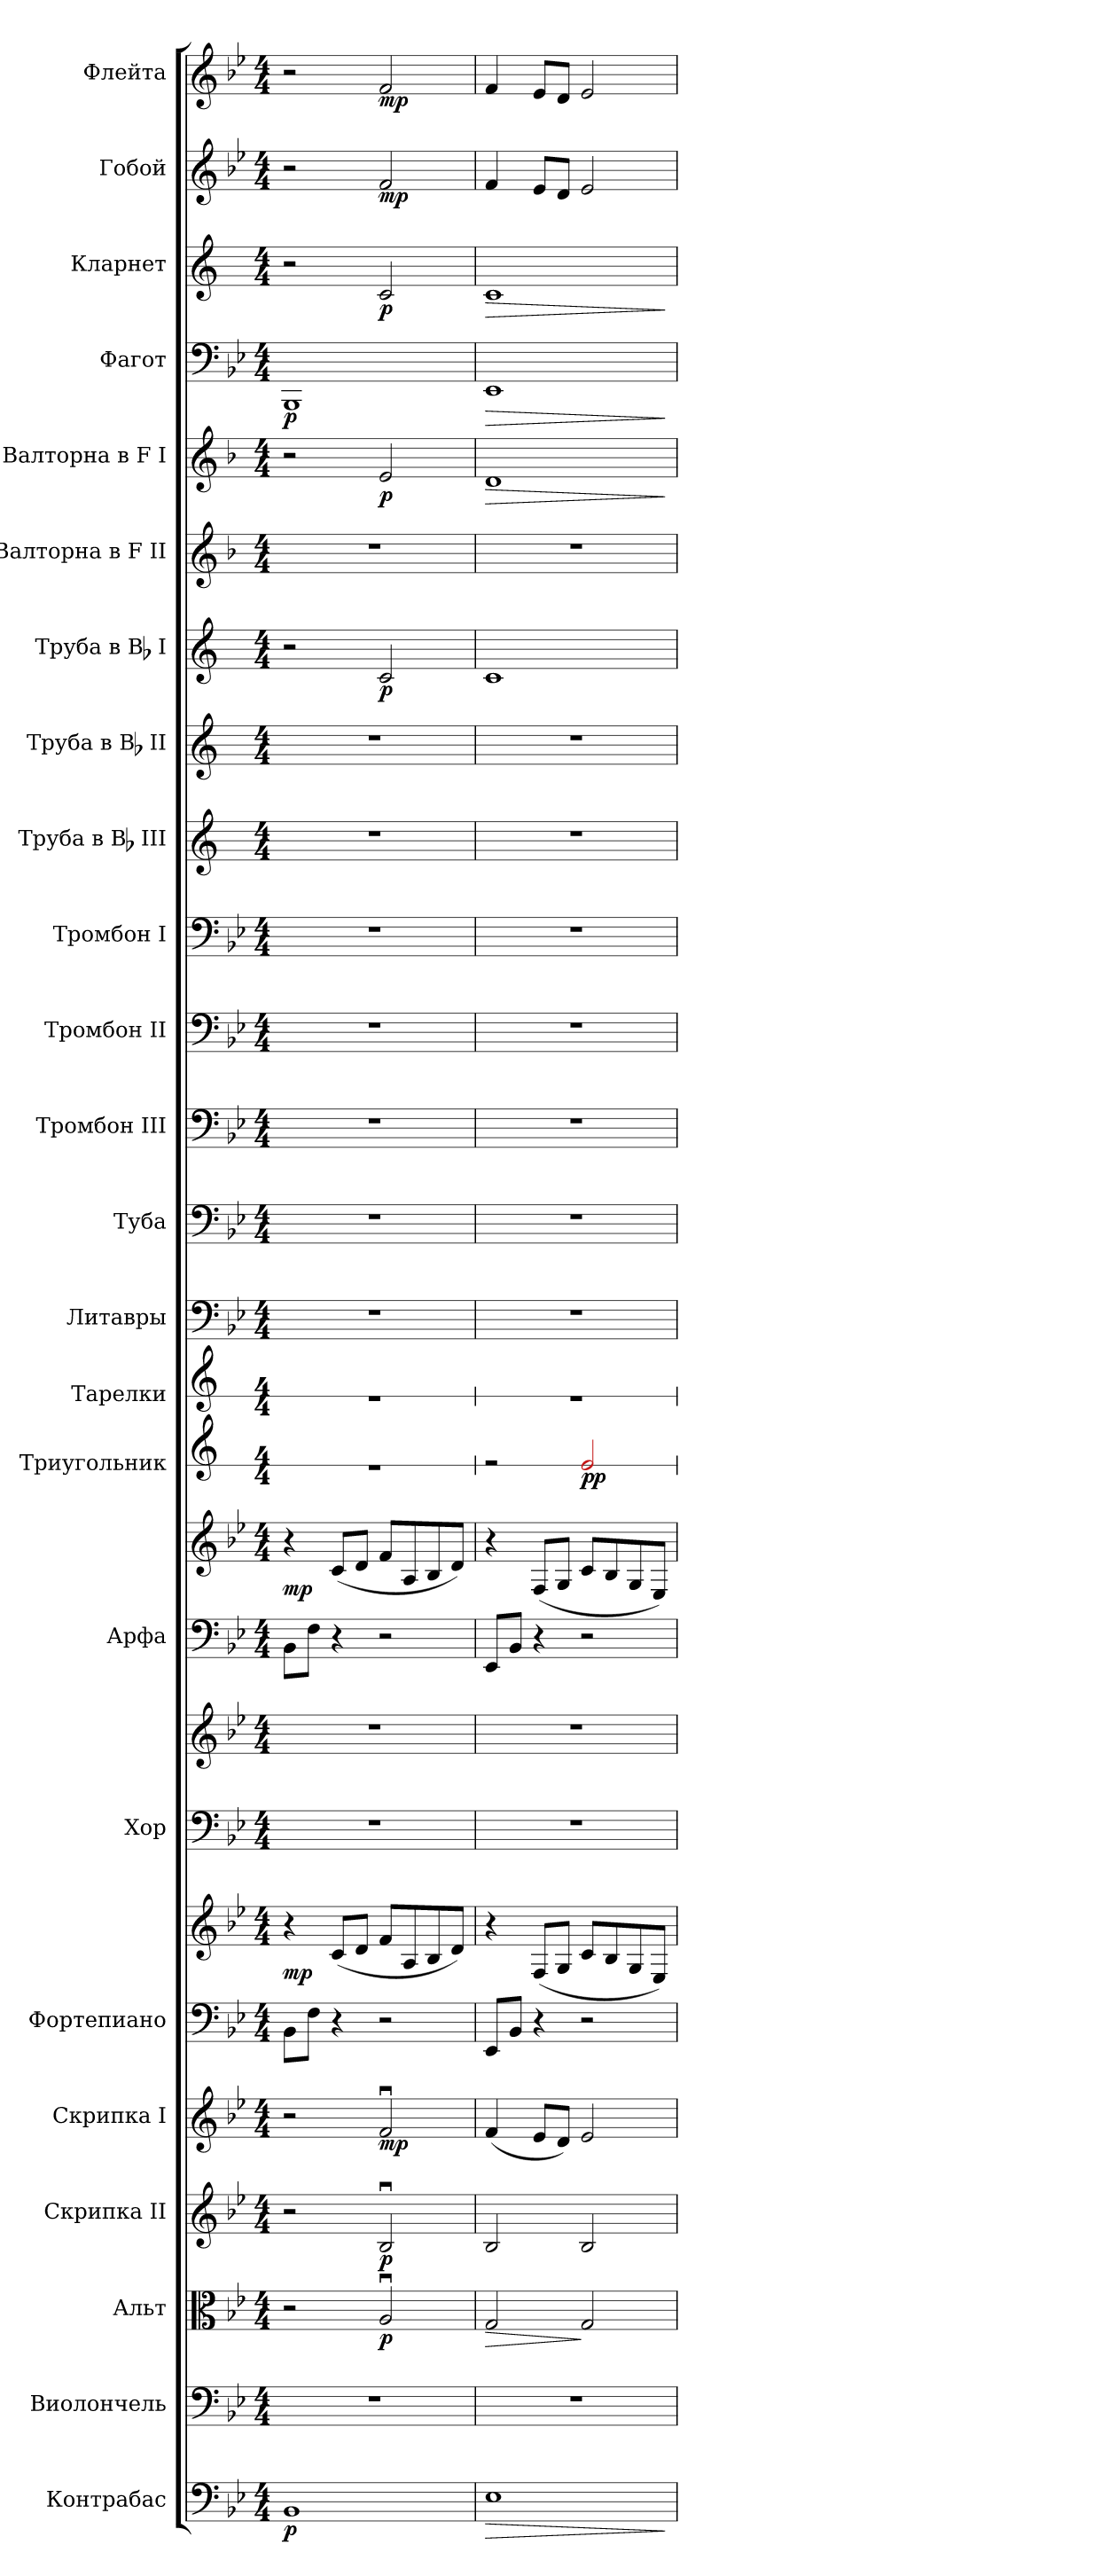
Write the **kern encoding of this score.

**kern	**dynam	**kern	**kern	**dynam	**kern	**dynam	**kern	**dynam	**kern	**kern	**dynam	**kern	**kern	**kern	**kern	**dynam	**kern	**dynam	**kern	**kern	**kern	**kern	**kern	**kern	**kern	**kern	**kern	**dynam	**kern	**kern	**dynam	**kern	**dynam	**kern	**dynam	**kern	**dynam	**kern	**dynam
*part24	*part24	*part23	*part22	*part22	*part21	*part21	*part20	*part20	*part19	*part19	*part19	*part18	*part18	*part17	*part17	*part17	*part16	*part16	*part15	*part14	*part13	*part12	*part11	*part10	*part9	*part8	*part7	*part7	*part6	*part5	*part5	*part4	*part4	*part3	*part3	*part2	*part2	*part1	*part1
*staff27	*staff27	*staff26	*staff25	*staff25	*staff24	*staff24	*staff23	*staff23	*staff22	*staff21	*staff21/22	*staff20	*staff19	*staff18	*staff17	*staff17/18	*staff16	*staff16	*staff15	*staff14	*staff13	*staff12	*staff11	*staff10	*staff9	*staff8	*staff7	*staff7	*staff6	*staff5	*staff5	*staff4	*staff4	*staff3	*staff3	*staff2	*staff2	*staff1	*staff1
*I"Контрабас	*	*I"Виолончель	*I"Альт	*	*I"Скрипка II	*	*I"Скрипка I	*	*I"Фортепиано	*	*	*I"Хор	*	*I"Арфа	*	*	*I"Триугольник	*	*I"Тарелки	*I"Литавры	*I"Туба	*I"Тромбон III	*I"Тромбон II	*I"Тромбон I	*I"Труба в Bb III	*I"Труба в Bb II	*I"Труба в Bb I	*	*I"Валторна в F II	*I"Валторна в F I	*	*I"Фагот	*	*I"Кларнет	*	*I"Гобой	*	*I"Флейта	*
*	*	*	*	*	*	*	*	*	*	*	*	*	*	*	*	*	*	*	*	*	*	*I'Тромб. III	*I'Тромб. II	*I'Тромб. I	*I'Тр. III	*I'Тр. II	*I'Тр. I	*	*I'Валт. II	*I'Влт. I	*	*	*	*	*	*	*	*	*
!!LO:PB:g=z
*	*	*	*	*	*	*	*	*	*	*	*	*	*	*	*	*	*stria1	*	*stria1	*	*	*	*	*	*	*	*	*	*	*	*	*	*	*	*	*	*	*	*
*clefF4	*	*clefF4	*clefC3	*	*clefG2	*	*clefG2	*	*clefF4	*clefG2	*	*clefF4	*clefG2	*clefF4	*clefG2	*	*clefG2	*	*clefG2	*clefF4	*clefF4	*clefF4	*clefF4	*clefF4	*clefG2	*clefG2	*clefG2	*	*clefG2	*clefG2	*	*clefF4	*	*clefG2	*	*clefG2	*	*clefG2	*
*ITrd7c12	*	*	*	*	*	*	*	*	*	*	*	*	*	*	*	*	*	*	*	*	*	*	*	*	*ITrd1c2	*ITrd1c2	*ITrd1c2	*	*ITrd4c7	*ITrd4c7	*	*	*	*ITrd1c2	*	*	*	*	*
*k[b-e-]	*	*k[b-e-]	*k[b-e-]	*	*k[b-e-]	*	*k[b-e-]	*	*k[b-e-]	*k[b-e-]	*	*k[b-e-]	*k[b-e-]	*k[b-e-]	*k[b-e-]	*	*k[]	*	*k[]	*k[b-e-]	*k[b-e-]	*k[b-e-]	*k[b-e-]	*k[b-e-]	*k[b-e-]	*k[b-e-]	*k[b-e-]	*	*k[b-e-]	*k[b-e-]	*	*k[b-e-]	*	*k[b-e-]	*	*k[b-e-]	*	*k[b-e-]	*
*B-:	*	*B-:	*B-:	*	*B-:	*	*B-:	*	*B-:	*B-:	*	*B-:	*B-:	*B-:	*B-:	*	*C:	*	*C:	*B-:	*B-:	*B-:	*B-:	*B-:	*B-:	*B-:	*B-:	*	*B-:	*B-:	*	*B-:	*	*B-:	*	*B-:	*	*B-:	*
*M4/4	*	*M4/4	*M4/4	*	*M4/4	*	*M4/4	*	*M4/4	*M4/4	*	*M4/4	*M4/4	*M4/4	*M4/4	*	*M4/4	*	*M4/4	*M4/4	*M4/4	*M4/4	*M4/4	*M4/4	*M4/4	*M4/4	*M4/4	*	*M4/4	*M4/4	*	*M4/4	*	*M4/4	*	*M4/4	*	*M4/4	*
*MM100	*	*MM100	*MM100	*	*MM100	*	*MM100	*	*MM100	*MM100	*	*MM100	*MM100	*MM100	*MM100	*	*MM100	*	*MM100	*MM100	*MM100	*MM100	*MM100	*MM100	*MM100	*MM100	*MM100	*	*MM100	*MM100	*	*MM100	*	*MM100	*	*MM100	*	*MM100	*
=1	=1	=1	=1	=1	=1	=1	=1	=1	=1	=1	=1	=1	=1	=1	=1	=1	=1	=1	=1	=1	=1	=1	=1	=1	=1	=1	=1	=1	=1	=1	=1	=1	=1	=1	=1	=1	=1	=1	=1
1BBB-i	p	1r	2r	.	2r	.	2r	.	8BB-i\L	4r	mp	1r	1r	8BB-i\L	4r	mp	1r	.	1r	1r	1r	1r	1r	1r	1r	1r	2r	.	1r	2r	.	1BBB-i	p	2r	.	2r	.	2r	.
.	.	.	.	.	.	.	.	.	8Fi\J	.	.	.	.	8Fi\J	.	.	.	.	.	.	.	.	.	.	.	.	.	.	.	.	.	.	.	.	.	.	.	.	.
.	.	.	.	.	.	.	.	.	4r	(8ci/L	.	.	.	4r	(8ci/L	.	.	.	.	.	.	.	.	.	.	.	.	.	.	.	.	.	.	.	.	.	.	.	.
.	.	.	.	.	.	.	.	.	.	8di/J	.	.	.	.	8di/J	.	.	.	.	.	.	.	.	.	.	.	.	.	.	.	.	.	.	.	.	.	.	.	.
.	.	.	2Aui/	p	2B-ui/	p	2fui/	mp	2r	8fi/L	.	.	.	2r	8fi/L	.	.	.	.	.	.	.	.	.	.	.	2B-i/	p	.	2Ai/	p	.	.	2B-i/	p	2fi/	mp	2fi/	mp
.	.	.	.	.	.	.	.	.	.	8Ai/	.	.	.	.	8Ai/	.	.	.	.	.	.	.	.	.	.	.	.	.	.	.	.	.	.	.	.	.	.	.	.
.	.	.	.	.	.	.	.	.	.	8B-i/	.	.	.	.	8B-i/	.	.	.	.	.	.	.	.	.	.	.	.	.	.	.	.	.	.	.	.	.	.	.	.
.	.	.	.	.	.	.	.	.	.	8di/J)	.	.	.	.	8di/J)	.	.	.	.	.	.	.	.	.	.	.	.	.	.	.	.	.	.	.	.	.	.	.	.
=2	=2	=2	=2	=2	=2	=2	=2	=2	=2	=2	=2	=2	=2	=2	=2	=2	=2	=2	=2	=2	=2	=2	=2	=2	=2	=2	=2	=2	=2	=2	=2	=2	=2	=2	=2	=2	=2	=2	=2
!	!LO:HP:b	!	!	!LO:HP:b	!	!	!	!	!	!	!	!	!	!	!	!	!	!	!	!	!	!	!	!	!	!	!	!	!	!	!LO:HP:b	!	!LO:HP:b	!	!LO:HP:b	!	!	!	!
1EE-i	>	1r	2Gi/	>	2B-i/	.	(4fi/	.	8EE-i/L	4r	.	1r	1r	8EE-i/L	4r	.	2r	.	1r	1r	1r	1r	1r	1r	1r	1r	1B-i	.	1r	1Gi	>	1EE-i	>	1B-i	>	4fi/	.	4fi/	.
.	.	.	.	.	.	.	.	.	8BB-i/J	.	.	.	.	8BB-i/J	.	.	.	.	.	.	.	.	.	.	.	.	.	.	.	.	.	.	.	.	.	.	.	.	.
.	.	.	.	.	.	.	8e-i/L	.	4r	(8Fi/L	.	.	.	4r	(8Fi/L	.	.	.	.	.	.	.	.	.	.	.	.	.	.	.	.	.	.	.	.	8e-i/L	.	8e-i/L	.
.	.	.	.	.	.	.	8di/J)	.	.	8Gi/J	.	.	.	.	8Gi/J	.	.	.	.	.	.	.	.	.	.	.	.	.	.	.	.	.	.	.	.	8di/J	.	8di/J	.
.	.	.	2Gi/	]	2B-i/	.	2e-i/	.	2r	8ci/L	.	.	.	2r	8ci/L	.	2Rei/	pp	.	.	.	.	.	.	.	.	.	.	.	.	.	.	.	.	.	2e-i/	.	2e-i/	.
.	.	.	.	.	.	.	.	.	.	8B-i/	.	.	.	.	8B-i/	.	.	.	.	.	.	.	.	.	.	.	.	.	.	.	.	.	.	.	.	.	.	.	.
.	.	.	.	.	.	.	.	.	.	8Gi/	.	.	.	.	8Gi/	.	.	.	.	.	.	.	.	.	.	.	.	.	.	.	.	.	.	.	.	.	.	.	.
.	.	.	.	.	.	.	.	.	.	8E-i/J)	.	.	.	.	8E-i/J)	.	.	.	.	.	.	.	.	.	.	.	.	.	.	.	.	.	.	.	.	.	.	.	.
.	]	.	.	.	.	.	.	.	.	.	.	.	.	.	.	.	.	.	.	.	.	.	.	.	.	.	.	.	.	.	]	.	]	.	]	.	.	.	.
=	=	=	=	=	=	=	=	=	=	=	=	=	=	=	=	=	=	=	=	=	=	=	=	=	=	=	=	=	=	=	=	=	=	=	=	=	=	=	=
*-	*-	*-	*-	*-	*-	*-	*-	*-	*-	*-	*-	*-	*-	*-	*-	*-	*-	*-	*-	*-	*-	*-	*-	*-	*-	*-	*-	*-	*-	*-	*-	*-	*-	*-	*-	*-	*-	*-	*-
